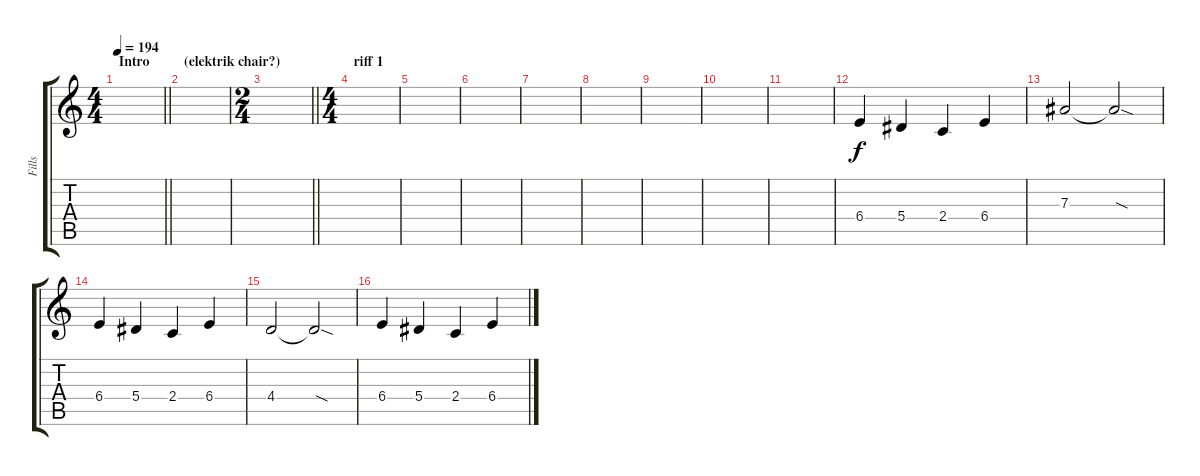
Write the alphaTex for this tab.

\track ("Fills" "Fills") {instrument distortionguitar}
\staff {score tabs}
\tuning (C4 G3 Eb3 Bb2 F2 C2) {hide}
\ts (4 4)
\section ("" "Intro")
\tempo 194
\clef g2
\barLineRight lightlight
\ks c
|
\section ("" "(elektrik chair?)")
|
\ts (2 4)
\barLineRight lightlight
|
\ts (4 4)
\section ("" "riff 1")
|
|
|
|
|
|
|
|
6.4.4{txt ""} 5.4.4 2.4.4 6.4.4 |
7.3.2 7.3{sod t}.2 |
6.4.4 5.4.4 2.4.4 6.4.4 |
4.4.2 4.4{sod t}.2 |
6.4.4 5.4.4 2.4.4 6.4.4
